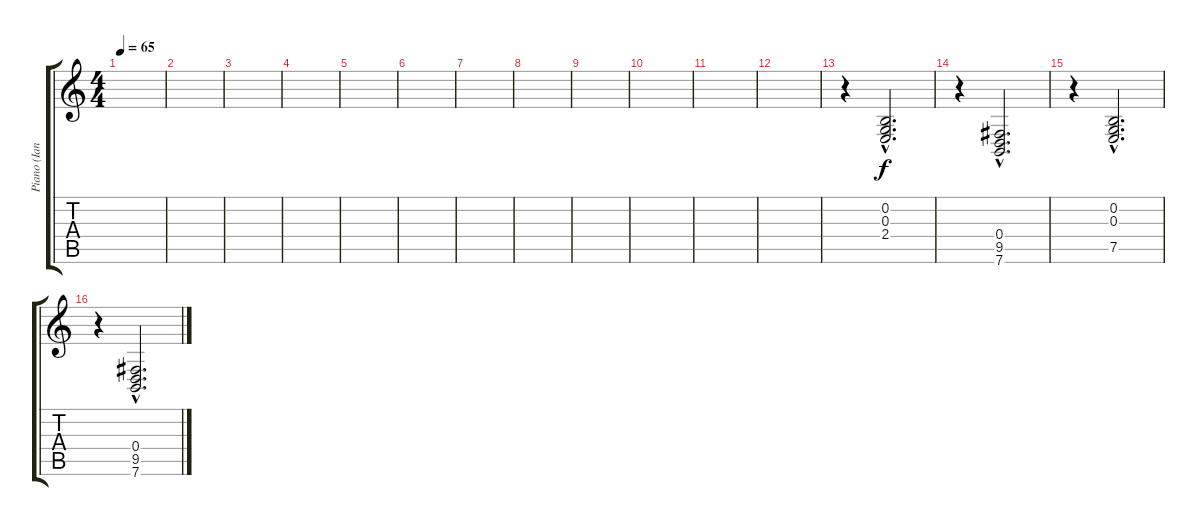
\track ("Piano (Ian McDonald)" "Piano (Ian") {instrument acousticgrandpiano}
\staff {score tabs}
\tuning (E4 B3 G3 D3 A2 E2) {hide}
\ts (4 4)
\tempo 65
\clef g2
\ks c
|
|
|
|
|
|
|
|
|
|
|
|
r.4 (0.2{hac} 0.3{hac} 2.4{hac}).2{d} |
r.4 (0.4{hac} 9.5{hac} 7.6{hac}).2{d} |
r.4 (0.2{hac} 0.3{hac} 7.5{hac}).2{d} |
r.4 (0.4{hac} 9.5{hac} 7.6{hac}).2{d}
